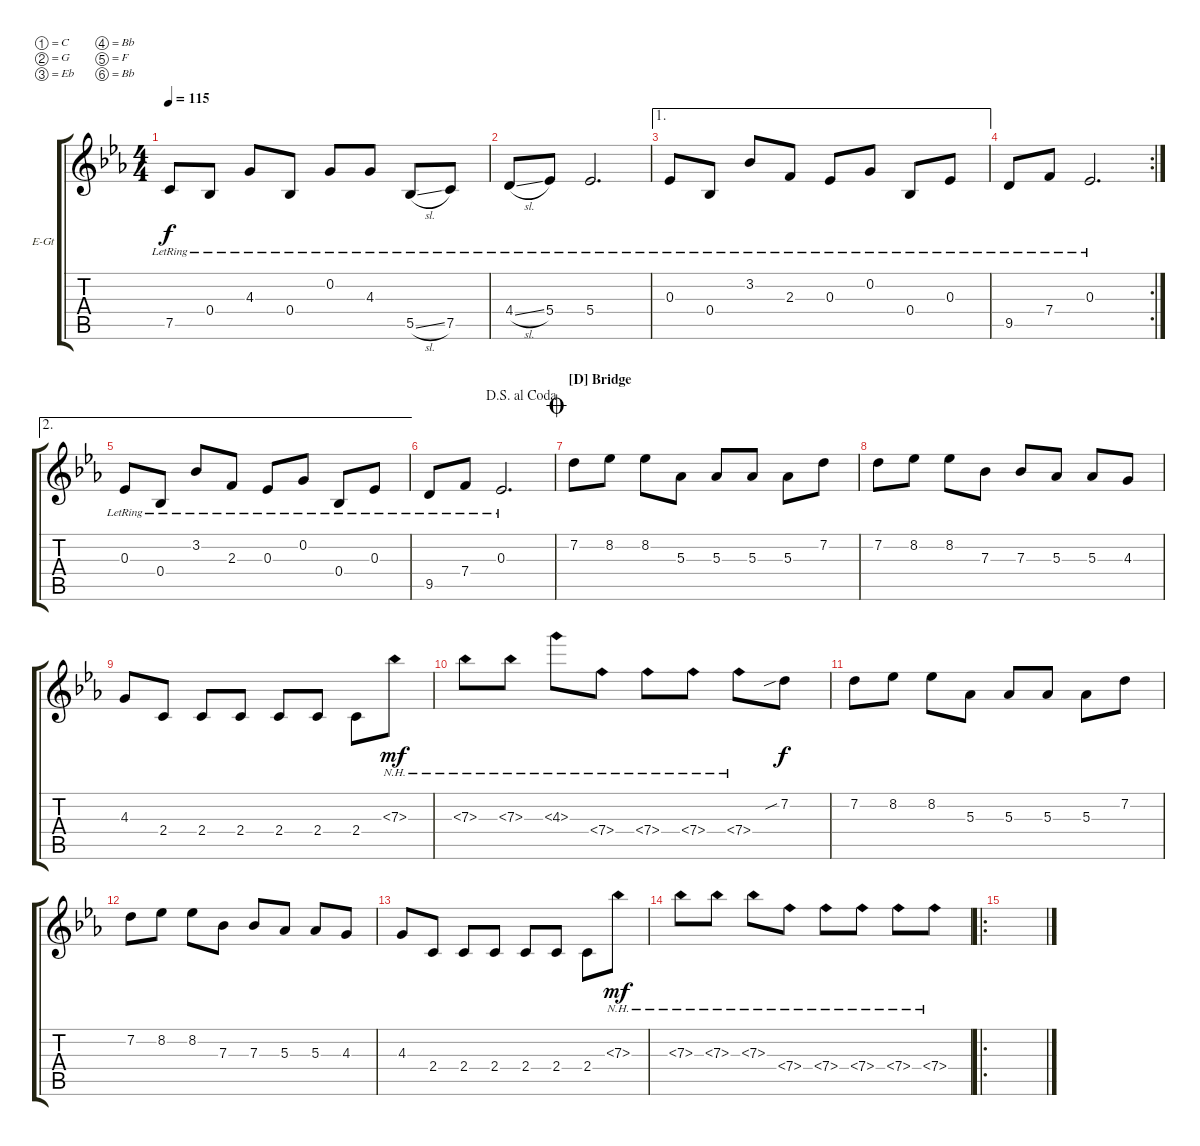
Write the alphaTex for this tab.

\bracketExtendMode groupsimilarinstruments
\firstSystemTrackNameOrientation horizontal
\otherSystemsTrackNameOrientation horizontal
\track ("Clean L" "E-Gt") {instrument electricguitarclean}
\staff {score tabs}
\tuning (C4 G3 Eb3 Bb2 F2 Bb1)
\ts (4 4)
\tempo 115
\clef g2
\ks cminor
7.5{lr}.8{dy f} 0.4{lr}.8 4.3{lr}.8 0.4{lr}.8 0.2{lr}.8 4.3{lr}.8 5.5{sl lr}.8 7.5{lr}.8 |
4.4{sl lr}.8 5.4{lr}.8 5.4{lr}.2{d} |
\ae 1
0.3{lr}.8 0.4{lr}.8 3.2{lr}.8 2.3{lr}.8 0.3{lr}.8 0.2{lr}.8 0.4{lr}.8 0.3{lr}.8 |
\rc 2
9.5{lr}.8 7.4{lr}.8 0.3{lr}.2{d} |
\ae 2
0.3{lr}.8 0.4{lr}.8 3.2{lr}.8 2.3{lr}.8 0.3{lr}.8 0.2{lr}.8 0.4{lr}.8 0.3{lr}.8 |
\jump dalsegnoalcoda
9.5{lr}.8 7.4{lr}.8 0.3{lr}.2{d} |
\section ("D" "Bridge")
\jump coda
7.2.8 8.2.8 8.2.8 5.3.8 5.3.8 5.3.8 5.3.8 7.2.8 |
7.2.8 8.2.8 8.2.8 7.3.8 7.3.8 5.3.8 5.3.8 4.3.8 |
4.3.8 2.4.8 2.4.8 2.4.8 2.4.8 2.4.8 2.4.8 7.3{nh}.8{dy mf} |
7.3{nh}.8 7.3{nh}.8 4.3{nh}.8 7.4{nh}.8 7.4{nh}.8 7.4{nh}.8 7.4{nh}.8 7.2{sib}.8{dy f} |
7.2.8 8.2.8 8.2.8 5.3.8 5.3.8 5.3.8 5.3.8 7.2.8 |
7.2.8 8.2.8 8.2.8 7.3.8 7.3.8 5.3.8 5.3.8 4.3.8 |
4.3.8 2.4.8 2.4.8 2.4.8 2.4.8 2.4.8 2.4.8 7.3{nh}.8{dy mf} |
7.3{nh}.8 7.3{nh}.8 7.3{nh}.8 7.4{nh}.8 7.4{nh}.8 7.4{nh}.8 7.4{nh}.8 7.4{nh}.8 |
\ro
